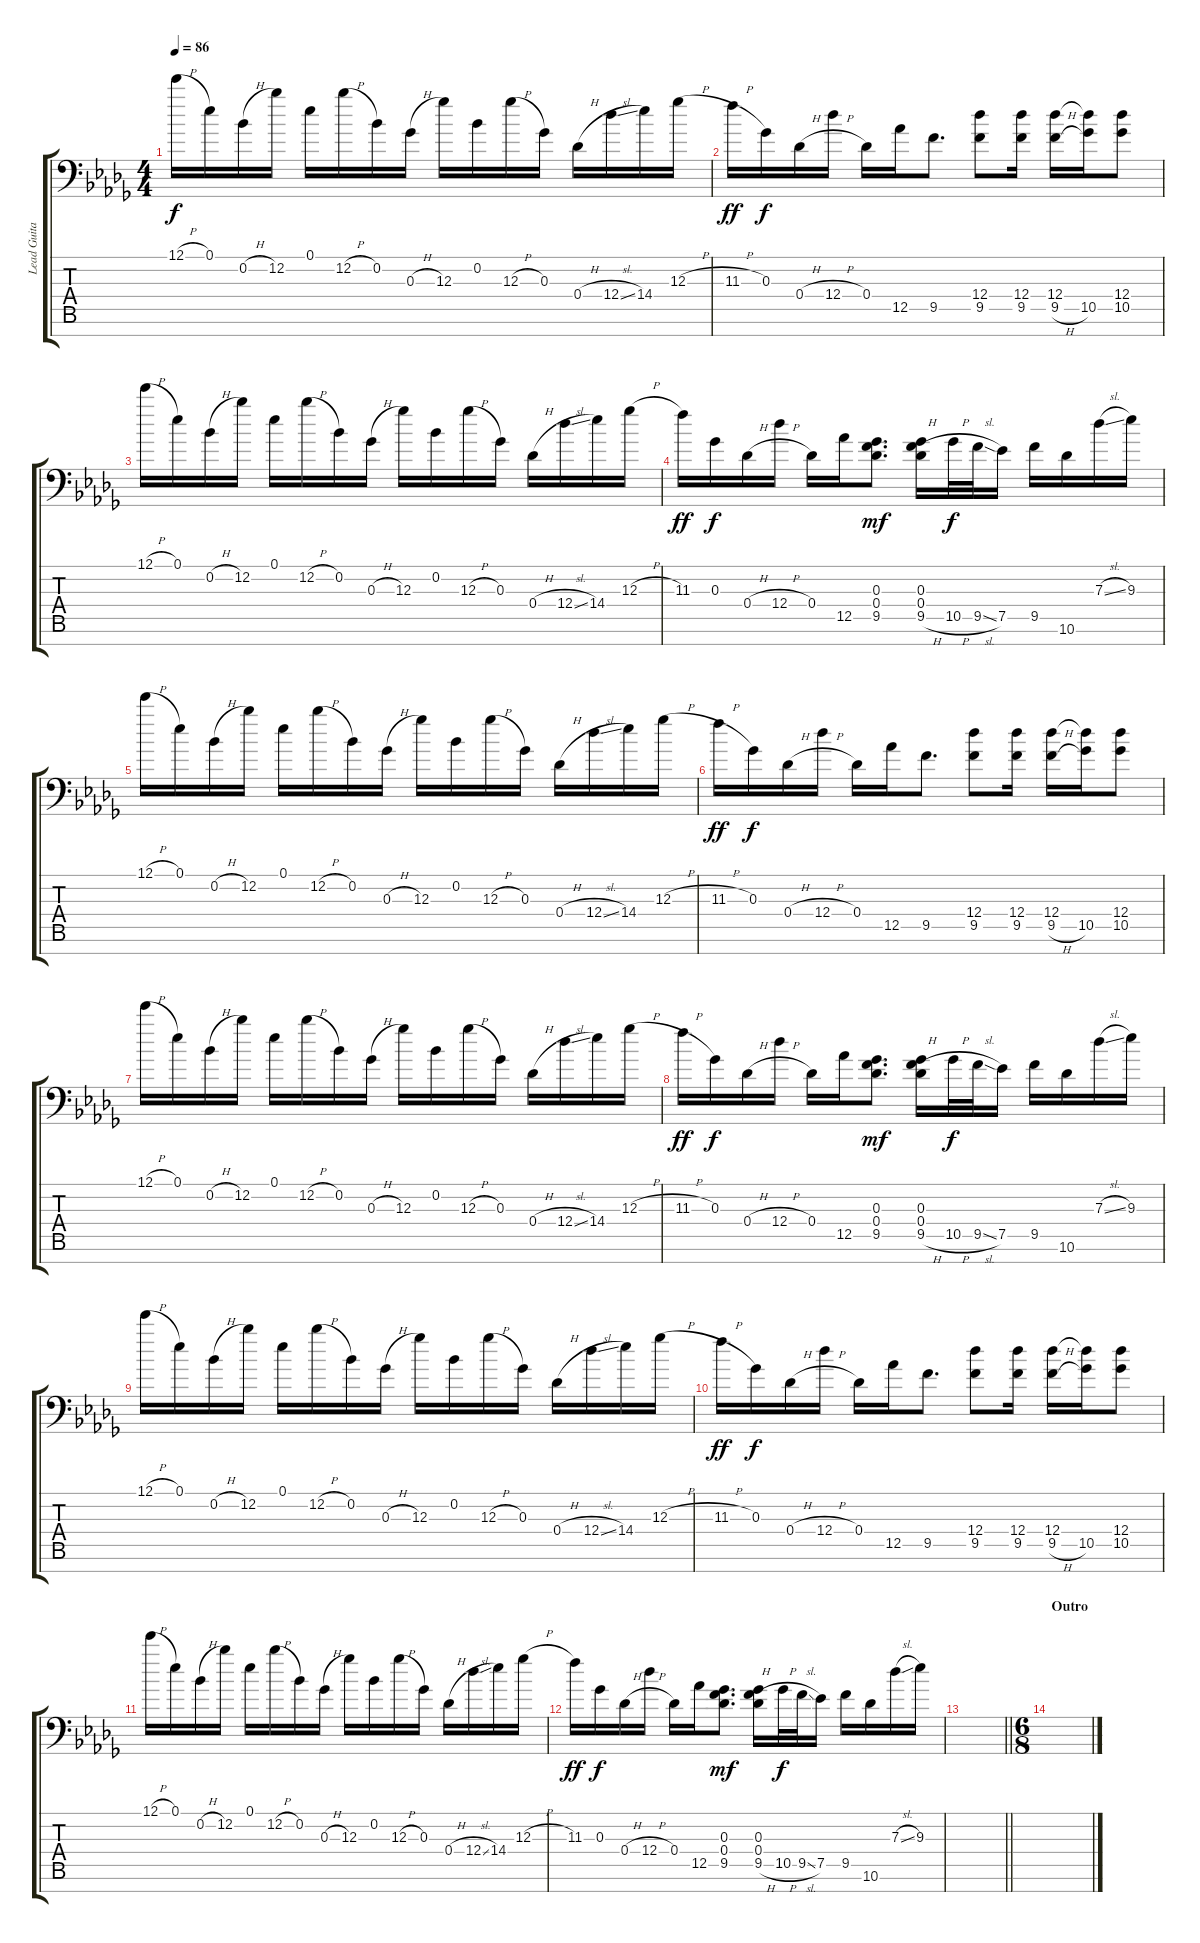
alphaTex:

\track ("Lead Guitar 1" "Lead Guita") {instrument electricguitarclean}
\staff {score tabs}
\tuning (Eb4 Bb3 Gb3 Db3 Ab2 Eb2 Ab1) {hide}
\ts (4 4)
\tempo 86
\clef f4
\ks bbminor
12.1{h}.16{dy f} 0.1.16 0.2{h}.16 12.2.16 0.1.16 12.2{h}.16 0.2.16 0.3{h}.16 12.3.16 0.2.16 12.3{h}.16 0.3.16 0.4{h}.16 12.4{sl}.16 14.4.16 12.3{h}.16 |
11.3{h}.16{dy ff} 0.3.16{dy f} 0.4{h}.16 12.4{h}.16 0.4.16 12.5.16 9.5.8{d} (12.4 9.5).8 (12.4 9.5).16 (12.4 9.5{h}).16 (12.4{t} 10.5).16 (12.4 10.5).8 |
12.1{h}.16 0.1.16 0.2{h}.16 12.2.16 0.1.16 12.2{h}.16 0.2.16 0.3{h}.16 12.3.16 0.2.16 12.3{h}.16 0.3.16 0.4{h}.16 12.4{sl}.16 14.4.16 12.3{h}.16 |
11.3.16{dy ff} 0.3.16{dy f} 0.4{h}.16 12.4{h}.16 0.4.16 12.5.16 (0.3 0.4 9.5).8{d dy mf} (0.3 0.4 9.5{h}).16 10.5{h}.32{dy f} 9.5{sl}.32 7.5.16 9.5.16 10.6.16 7.3{sl}.16 9.3.16 |
12.1{h}.16 0.1.16 0.2{h}.16 12.2.16 0.1.16 12.2{h}.16 0.2.16 0.3{h}.16 12.3.16 0.2.16 12.3{h}.16 0.3.16 0.4{h}.16 12.4{sl}.16 14.4.16 12.3{h}.16 |
11.3{h}.16{dy ff} 0.3.16{dy f} 0.4{h}.16 12.4{h}.16 0.4.16 12.5.16 9.5.8{d} (12.4 9.5).8 (12.4 9.5).16 (12.4 9.5{h}).16 (12.4{t} 10.5).16 (12.4 10.5).8 |
12.1{h}.16 0.1.16 0.2{h}.16 12.2.16 0.1.16 12.2{h}.16 0.2.16 0.3{h}.16 12.3.16 0.2.16 12.3{h}.16 0.3.16 0.4{h}.16 12.4{sl}.16 14.4.16 12.3{h}.16 |
11.3{h}.16{dy ff} 0.3.16{dy f} 0.4{h}.16 12.4{h}.16 0.4.16 12.5.16 (0.3 0.4 9.5).8{d dy mf} (0.3 0.4 9.5{h}).16 10.5{h}.32{dy f} 9.5{sl}.32 7.5.16 9.5.16 10.6.16 7.3{sl}.16 9.3.16 |
12.1{h}.16 0.1.16 0.2{h}.16 12.2.16 0.1.16 12.2{h}.16 0.2.16 0.3{h}.16 12.3.16 0.2.16 12.3{h}.16 0.3.16 0.4{h}.16 12.4{sl}.16 14.4.16 12.3{h}.16 |
11.3{h}.16{dy ff} 0.3.16{dy f} 0.4{h}.16 12.4{h}.16 0.4.16 12.5.16 9.5.8{d} (12.4 9.5).8 (12.4 9.5).16 (12.4 9.5{h}).16 (12.4{t} 10.5).16 (12.4 10.5).8 |
12.1{h}.16 0.1.16 0.2{h}.16 12.2.16 0.1.16 12.2{h}.16 0.2.16 0.3{h}.16 12.3.16 0.2.16 12.3{h}.16 0.3.16 0.4{h}.16 12.4{sl}.16 14.4.16 12.3{h}.16 |
11.3.16{dy ff} 0.3.16{dy f} 0.4{h}.16 12.4{h}.16 0.4.16 12.5.16 (0.3 0.4 9.5).8{d dy mf} (0.3 0.4 9.5{h}).16 10.5{h}.32{dy f} 9.5{sl}.32 7.5.16 9.5.16 10.6.16 7.3{sl}.16 9.3.16 |
\barLineRight lightlight
|
\ts (6 8)
\section ("" "Outro")
